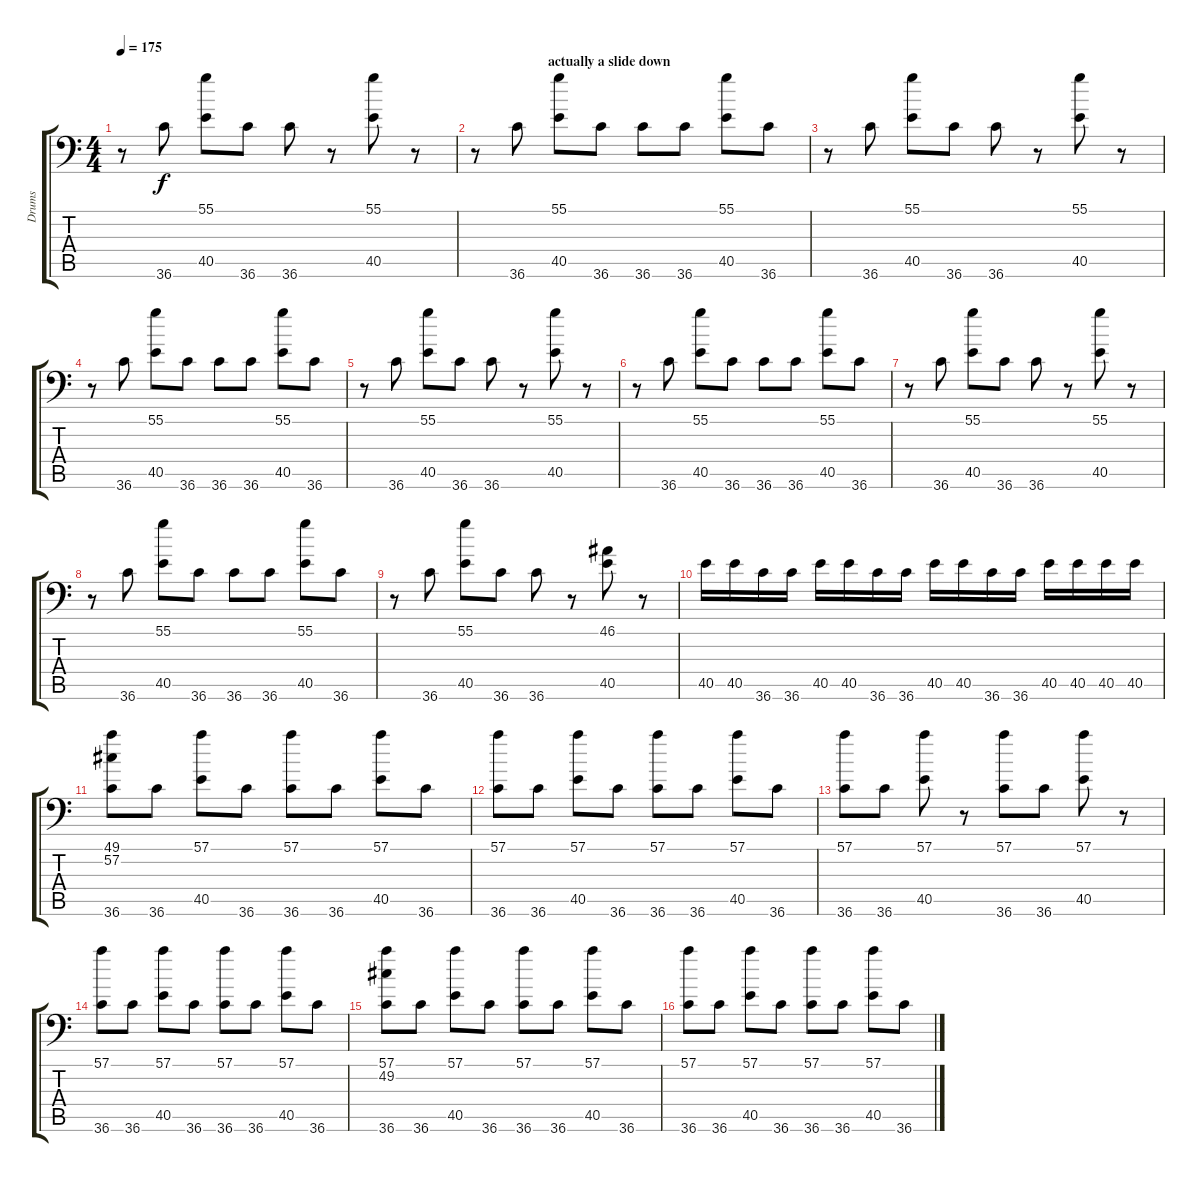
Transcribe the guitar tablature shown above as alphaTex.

\track ("Drums" "Drums") {instrument acousticgrandpiano}
\staff {score tabs}
\tuning (C-1 C-1 C-1 C-1 C-1 C-1) {hide}
\ts (4 4)
\tempo 175
\clef f4
\ks c
r.8{dy f} 36.6.8 (55.1 40.5).8 36.6.8 36.6.8 r.8 (55.1 40.5).8 r.8 |
\section ("" "                      actually a slide down")
r.8 36.6.8 (55.1 40.5).8 36.6.8 36.6.8 36.6.8 (55.1 40.5).8 36.6.8 |
r.8 36.6.8 (55.1 40.5).8 36.6.8 36.6.8 r.8 (55.1 40.5).8 r.8 |
r.8 36.6.8 (55.1 40.5).8 36.6.8 36.6.8 36.6.8 (55.1 40.5).8 36.6.8 |
r.8 36.6.8 (55.1 40.5).8 36.6.8 36.6.8 r.8 (55.1 40.5).8 r.8 |
r.8 36.6.8 (55.1 40.5).8 36.6.8 36.6.8 36.6.8 (55.1 40.5).8 36.6.8 |
r.8 36.6.8 (55.1 40.5).8 36.6.8 36.6.8 r.8 (55.1 40.5).8 r.8 |
r.8 36.6.8 (55.1 40.5).8 36.6.8 36.6.8 36.6.8 (55.1 40.5).8 36.6.8 |
r.8 36.6.8 (55.1 40.5).8 36.6.8 36.6.8 r.8 (46.1 40.5).8 r.8 |
40.5.16 40.5.16 36.6.16 36.6.16 40.5.16 40.5.16 36.6.16 36.6.16 40.5.16 40.5.16 36.6.16 36.6.16 40.5.16 40.5.16 40.5.16 40.5.16 |
(49.1 57.2 36.6).8 36.6.8 (57.1 40.5).8 36.6.8 (57.1 36.6).8 36.6.8 (57.1 40.5).8 36.6.8 |
(57.1 36.6).8 36.6.8 (57.1 40.5).8 36.6.8 (57.1 36.6).8 36.6.8 (57.1 40.5).8 36.6.8 |
(57.1 36.6).8 36.6.8 (57.1 40.5).8 r.8 (57.1 36.6).8 36.6.8 (57.1 40.5).8 r.8 |
(57.1 36.6).8 36.6.8 (57.1 40.5).8 36.6.8 (57.1 36.6).8 36.6.8 (57.1 40.5).8 36.6.8 |
(57.1 49.2 36.6).8 36.6.8 (57.1 40.5).8 36.6.8 (57.1 36.6).8 36.6.8 (57.1 40.5).8 36.6.8 |
(57.1 36.6).8 36.6.8 (57.1 40.5).8 36.6.8 (57.1 36.6).8 36.6.8 (57.1 40.5).8 36.6.8
